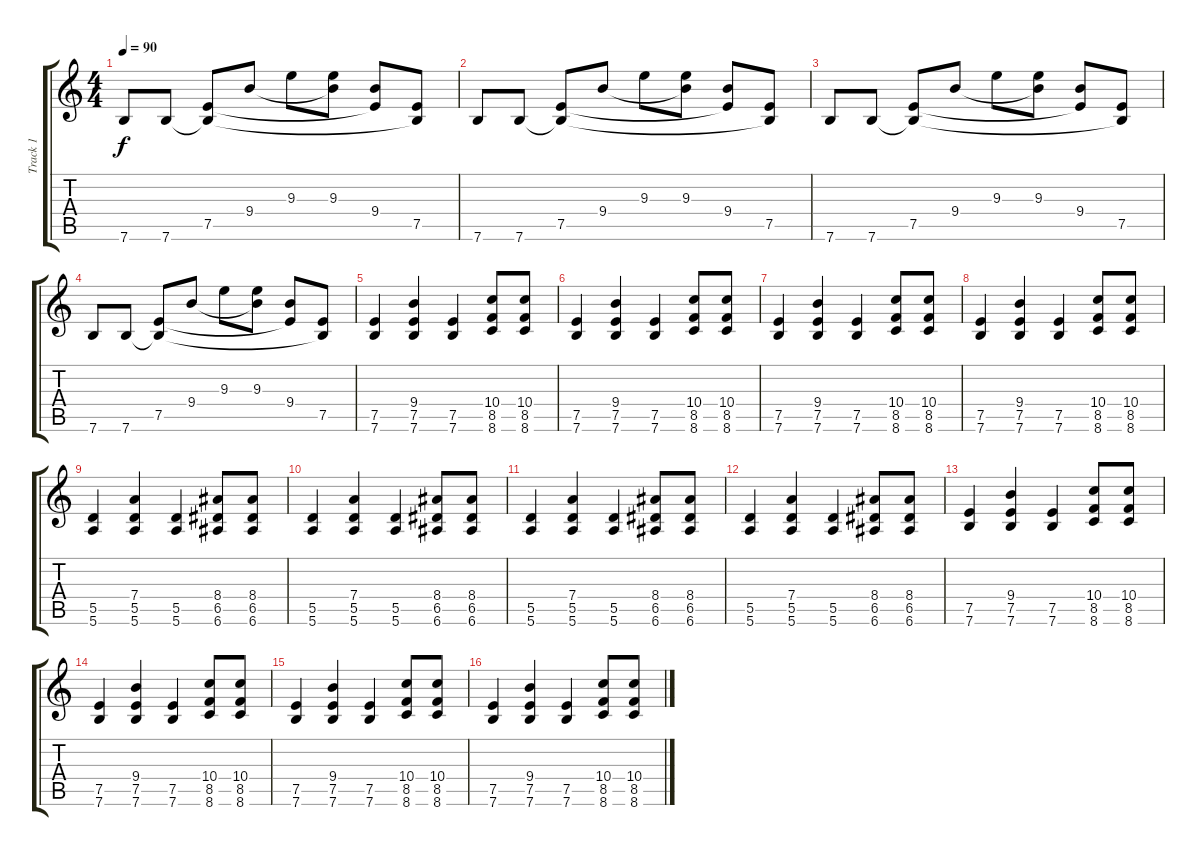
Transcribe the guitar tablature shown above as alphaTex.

\track ("Track 1" "Track 1") {instrument distortionguitar}
\staff {score tabs}
\tuning (E4 B3 G3 D3 A2 E2) {hide}
\ts (4 4)
\tempo 90
\clef g2
\ks c
7.6.8{dy f} 7.6.8 (7.5 7.6{t}).8 9.4.8 9.3.8 (9.3 9.4{t}).8 (9.4 7.5{t}).8 (7.5 7.6{t}).8 |
7.6.8 7.6.8 (7.5 7.6{t}).8 9.4.8 9.3.8 (9.3 9.4{t}).8 (9.4 7.5{t}).8 (7.5 7.6{t}).8 |
7.6.8 7.6.8 (7.5 7.6{t}).8 9.4.8 9.3.8 (9.3 9.4{t}).8 (9.4 7.5{t}).8 (7.5 7.6{t}).8 |
7.6.8 7.6.8 (7.5 7.6{t}).8 9.4.8 9.3.8 (9.3 9.4{t}).8 (9.4 7.5{t}).8 (7.5 7.6{t}).8 |
(7.5 7.6).4 (9.4 7.5 7.6).4 (7.5 7.6).4 (10.4 8.5 8.6).8 (10.4 8.5 8.6).8 |
(7.5 7.6).4 (9.4 7.5 7.6).4 (7.5 7.6).4 (10.4 8.5 8.6).8 (10.4 8.5 8.6).8 |
(7.5 7.6).4 (9.4 7.5 7.6).4 (7.5 7.6).4 (10.4 8.5 8.6).8 (10.4 8.5 8.6).8 |
(7.5 7.6).4 (9.4 7.5 7.6).4 (7.5 7.6).4 (10.4 8.5 8.6).8 (10.4 8.5 8.6).8 |
(5.5 5.6).4 (7.4 5.5 5.6).4 (5.5 5.6).4 (8.4 6.5 6.6).8 (8.4 6.5 6.6).8 |
(5.5 5.6).4 (7.4 5.5 5.6).4 (5.5 5.6).4 (8.4 6.5 6.6).8 (8.4 6.5 6.6).8 |
(5.5 5.6).4 (7.4 5.5 5.6).4 (5.5 5.6).4 (8.4 6.5 6.6).8 (8.4 6.5 6.6).8 |
(5.5 5.6).4 (7.4 5.5 5.6).4 (5.5 5.6).4 (8.4 6.5 6.6).8 (8.4 6.5 6.6).8 |
(7.5 7.6).4 (9.4 7.5 7.6).4 (7.5 7.6).4 (10.4 8.5 8.6).8 (10.4 8.5 8.6).8 |
(7.5 7.6).4 (9.4 7.5 7.6).4 (7.5 7.6).4 (10.4 8.5 8.6).8 (10.4 8.5 8.6).8 |
(7.5 7.6).4 (9.4 7.5 7.6).4 (7.5 7.6).4 (10.4 8.5 8.6).8 (10.4 8.5 8.6).8 |
(7.5 7.6).4 (9.4 7.5 7.6).4 (7.5 7.6).4 (10.4 8.5 8.6).8 (10.4 8.5 8.6).8
